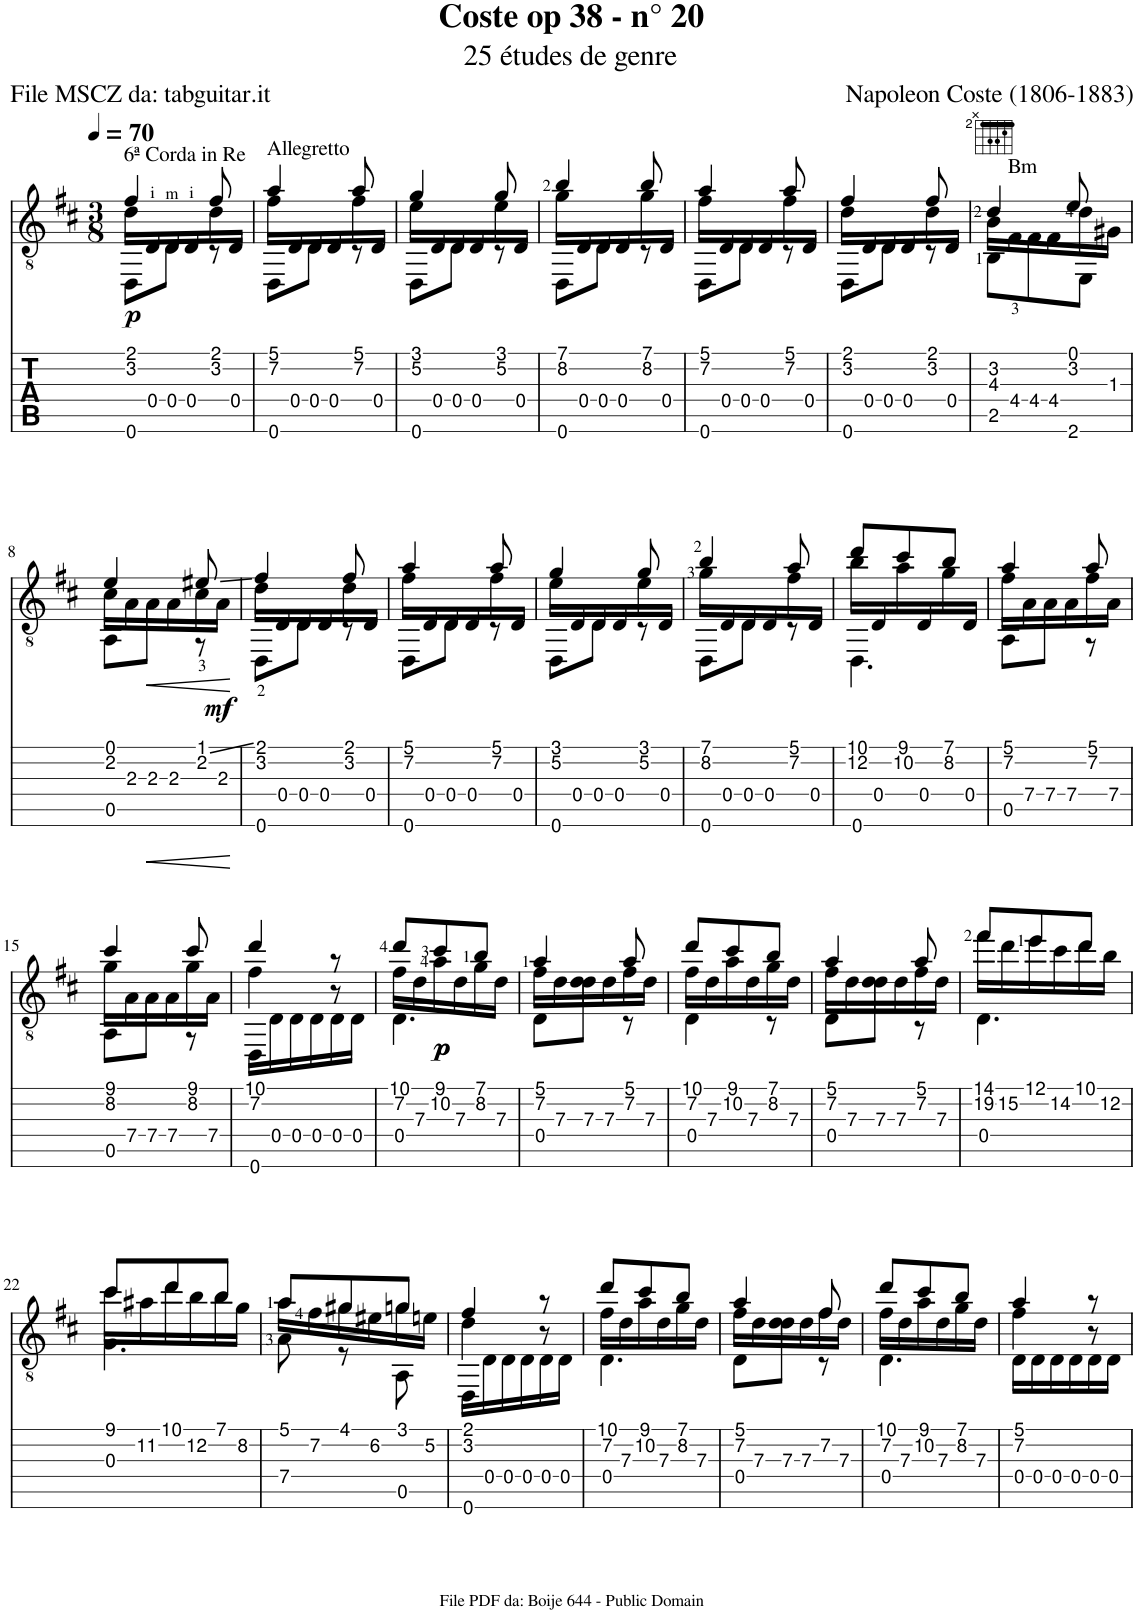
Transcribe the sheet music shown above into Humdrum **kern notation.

**kern	**kern	**dynam
*part1	*part1	*part1
*staff2	*staff1	*staff1/2
*I"Guitar	*	*
*I'Guit.	*	*
*stria6	*	*
*	*clefGv2	*
*k[f#c#]	*k[f#c#]	*
*M3/8	*M3/8	*
*MM70	*MM70	*
=1	=1	=1
*^	*^	*
*	*^	*	*^	*
!	!	!	!LO:TX:a:t=6ª Corda in Re	!	!	!
!	!	!	!	!	!	!LO:DY:a=2
4f#	16dLL	8DDL	4f#/	16d\LL	8DD\L	p
.	16D	.	.	16D/	.	.
.	16D	8DJ	.	16D/	8D\J	.
.	16D	.	.	16D/	.	.
8f#	16d	8r	8f#/	16d\	8r	.
.	16DJJ	.	.	16D/JJ	.	.
=2	=2	=2	=2	=2	=2	=2
!	!	!	!LO:TX:a:t=Allegretto	!	!	!
4a	16f#LL	8DDL	4a/	16f#\LL	8DD\L	.
.	16D	.	.	16D/	.	.
.	16D	8DJ	.	16D/	8D\J	.
.	16D	.	.	16D/	.	.
8a	16f#	8r	8a/	16f#\	8r	.
.	16DJJ	.	.	16D/JJ	.	.
=3	=3	=3	=3	=3	=3	=3
4g	16eLL	8DDL	4g/	16e\LL	8DD\L	.
.	16D	.	.	16D/	.	.
.	16D	8DJ	.	16D/	8D\J	.
.	16D	.	.	16D/	.	.
8g	16e	8r	8g/	16e\	8r	.
.	16DJJ	.	.	16D/JJ	.	.
=4	=4	=4	=4	=4	=4	=4
4b	16gLL	8DDL	4b/	16g\LL	8DD\L	.
.	16D	.	.	16D/	.	.
.	16D	8DJ	.	16D/	8D\J	.
.	16D	.	.	16D/	.	.
8b	16g	8r	8b/	16g\	8r	.
.	16DJJ	.	.	16D/JJ	.	.
=5	=5	=5	=5	=5	=5	=5
4a	16f#LL	8DDL	4a/	16f#\LL	8DD\L	.
.	16D	.	.	16D/	.	.
.	16D	8DJ	.	16D/	8D\J	.
.	16D	.	.	16D/	.	.
8a	16f#	8r	8a/	16f#\	8r	.
.	16DJJ	.	.	16D/JJ	.	.
=6	=6	=6	=6	=6	=6	=6
4f#	16dLL	8DDL	4f#/	16d\LL	8DD\L	.
.	16D	.	.	16D/	.	.
.	16D	8DJ	.	16D/	8D\J	.
.	16D	.	.	16D/	.	.
8f#	16d	8r	8f#/	16d\	8r	.
.	16DJJ	.	.	16D/JJ	.	.
=7	=7	=7	=7	=7	=7	=7
4d	16BLL	8BBL	4d/	16B\LL	8BB\L	.
!	!	!	!	!LO:TX:a:t=Bm	!	!
.	16F#	.	.	16F#\	.	.
.	16F#	8F#	.	16F#\	8F#\	.
.	16F#	.	.	16F#\	.	.
8e	16d	8EEJ	8e/	16d\	8EE\J	.
.	16G#JJ	.	.	16G#X\JJ	.	.
!!LO:LB:g=z	!!	!!
=8	=8	=8	=8	=8	=8	=8
4e	16c#LL	8AAL	4e/	16c#\LL	8AA\L	.
.	16A	.	.	16A\	.	.
!	!	!	!	!	!	!LO:HP:b
.	16A	8AJ	.	16A\	8A\J	<
.	16A	.	.	16A\	.	.
8e#	16c#	8r	8e#X/	16c#\	8r	.
!	!	!	!	!	!	!LO:DY:a=2
.	16AJJ	.	.	16A\JJ	.	mf
*v	*v	*v	*	*	*	*
*	*v	*v	*v	*
.	.	[
=9	=9	=9
*^	*^	*
*	*^	*	*^	*
4f#	16dLL	8DDL	4f#/	16d\LL	8DD\L	.
.	16D	.	.	16D/	.	.
.	16D	8DJ	.	16D/	8D\J	.
.	16D	.	.	16D/	.	.
8f#	16d	8r	8f#/	16d\	8r	.
.	16DJJ	.	.	16D/JJ	.	.
=10	=10	=10	=10	=10	=10	=10
4a	16f#LL	8DDL	4a/	16f#\LL	8DD\L	.
.	16D	.	.	16D/	.	.
.	16D	8DJ	.	16D/	8D\J	.
.	16D	.	.	16D/	.	.
8a	16f#	8r	8a/	16f#\	8r	.
.	16DJJ	.	.	16D/JJ	.	.
=11	=11	=11	=11	=11	=11	=11
4g	16eLL	8DDL	4g/	16e\LL	8DD\L	.
.	16D	.	.	16D/	.	.
.	16D	8DJ	.	16D/	8D\J	.
.	16D	.	.	16D/	.	.
8g	16e	8r	8g/	16e\	8r	.
.	16DJJ	.	.	16D/JJ	.	.
=12	=12	=12	=12	=12	=12	=12
4b	16gLL	8DDL	4b/	16g\LL	8DD\L	.
.	16D	.	.	16D/	.	.
.	16D	8DJ	.	16D/	8D\J	.
.	16D	.	.	16D/	.	.
8a	16f#	8r	8a/	16f#\	8r	.
.	16DJJ	.	.	16D/JJ	.	.
=13	=13	=13	=13	=13	=13	=13
8ddL	16bLL	4.DD	8dd/L	16b\LL	4.DD\	.
.	16D	.	.	16D/	.	.
8cc#	16a	.	8cc#/	16a\	.	.
.	16D	.	.	16D/	.	.
8bJ	16g	.	8b/J	16g\	.	.
.	16DJJ	.	.	16D/JJ	.	.
=14	=14	=14	=14	=14	=14	=14
4a	16f#LL	8AAL	4a/	16f#\LL	8AA\L	.
.	16A	.	.	16A\	.	.
.	16A	8AJ	.	16A\	8A\J	.
.	16A	.	.	16A\	.	.
8a	16f#	8r	8a/	16f#\	8r	.
.	16AJJ	.	.	16A\JJ	.	.
!!LO:LB:g=z	!!	!!
=15	=15	=15	=15	=15	=15	=15
4cc#	16gLL	8AAL	4cc#/	16g\LL	8AA\L	.
.	16A	.	.	16A\	.	.
.	16A	8AJ	.	16A\	8A\J	.
.	16A	.	.	16A\	.	.
8cc#	16g	8r	8cc#/	16g\	8r	.
.	16AJJ	.	.	16A\JJ	.	.
=16	=16	=16	=16	=16	=16	=16
4dd	4f#	16DDLL	4dd/	4f#\	16DD\LL	.
.	.	16D	.	.	16D\	.
.	.	16D	.	.	16D\	.
.	.	16D	.	.	16D\	.
8r	8r	16D	8r	8r	16D\	.
.	.	16DJJ	.	.	16D\JJ	.
=17	=17	=17	=17	=17	=17	=17
8ddL	16f#LL	4.D	8dd/L	16f#\LL	4.D\	.
.	16d	.	.	16d\	.	.
!	!	!	!	!	!	!LO:DY:b
!	!	!	!	!	!	!LO:DY:n=1:b
8cc#	16a	.	8cc#/	16a\	.	p p
.	16d	.	.	16d\	.	.
8bJ	16g	.	8b/J	16g\	.	.
.	16dJJ	.	.	16d\JJ	.	.
=18	=18	=18	=18	=18	=18	=18
4a	16f#LL	8DL	4a/	16f#\LL	8D\L	.
.	16d	.	.	16d\	.	.
.	16d	8dJ	.	16d\	8d\J	.
.	16d	.	.	16d\	.	.
8a	16f#	8r	8a/	16f#\	8r	.
.	16dJJ	.	.	16d\JJ	.	.
=19	=19	=19	=19	=19	=19	=19
8ddL	16f#LL	4D	8dd/L	16f#\LL	4D\	.
.	16d	.	.	16d\	.	.
8cc#	16a	.	8cc#/	16a\	.	.
.	16d	.	.	16d\	.	.
8bJ	16g	8r	8b/J	16g\	8r	.
.	16dJJ	.	.	16d\JJ	.	.
=20	=20	=20	=20	=20	=20	=20
4a	16f#LL	8DL	4a/	16f#\LL	8D\L	.
.	16d	.	.	16d\	.	.
.	16d	8dJ	.	16d\	8d\J	.
.	16d	.	.	16d\	.	.
8a	16f#	8r	8a/	16f#\	8r	.
.	16dJJ	.	.	16d\JJ	.	.
=21	=21	=21	=21	=21	=21	=21
8ff#L	16ff#LL	4.D	8ff#/L	16ff#\LL	4.D\	.
.	16dd	.	.	16dd\	.	.
8ee	16ee	.	8ee/	16ee\	.	.
.	16cc#	.	.	16cc#\	.	.
8ddJ	16dd	.	8dd/J	16dd\	.	.
.	16bJJ	.	.	16b\JJ	.	.
!!LO:LB:g=z	!!	!!
=22	=22	=22	=22	=22	=22	=22
8cc#L	16cc#LL	4.G	8cc#/L	16cc#\LL	4.G\	.
.	16a#	.	.	16a#X\	.	.
8dd	16dd	.	8dd/	16dd\	.	.
.	16b	.	.	16b\	.	.
8bJ	16b	.	8b/J	16b\	.	.
.	16gJJ	.	.	16g\JJ	.	.
=23	=23	=23	=23	=23	=23	=23
8aL	16aLL	8A	8a/L	16a\LL	8A\	.
.	16f#	.	.	16f#\	.	.
8g#	16g#	8r	8g#X/	16g#\	8r	.
.	16e#	.	.	16e#X\	.	.
8gJ	16g	8AA	8gn/J	16g\	8AA\	.
.	16eJJ	.	.	16en\JJ	.	.
=24	=24	=24	=24	=24	=24	=24
4f#	4d	16DDLL	4f#/	4d\	16DD\LL	.
.	.	16D	.	.	16D\	.
.	.	16D	.	.	16D\	.
.	.	16D	.	.	16D\	.
8r	8r	16D	8r	8r	16D\	.
.	.	16DJJ	.	.	16D\JJ	.
=25	=25	=25	=25	=25	=25	=25
8ddL	16f#LL	4.D	8dd/L	16f#\LL	4.D\	.
.	16d	.	.	16d\	.	.
8cc#	16a	.	8cc#/	16a\	.	.
.	16d	.	.	16d\	.	.
8bJ	16g	.	8b/J	16g\	.	.
.	16dJJ	.	.	16d\JJ	.	.
=26	=26	=26	=26	=26	=26	=26
4a	16f#LL	8DL	4a/	16f#\LL	8D\L	.
.	16d	.	.	16d\	.	.
.	16d	8dJ	.	16d\	8d\J	.
.	16d	.	.	16d\	.	.
8f#	16f#	8r	8f#/	16f#\	8r	.
.	16dJJ	.	.	16d\JJ	.	.
=27	=27	=27	=27	=27	=27	=27
8ddL	16f#LL	4.D	8dd/L	16f#\LL	4.D\	.
.	16d	.	.	16d\	.	.
8cc#	16a	.	8cc#/	16a\	.	.
.	16d	.	.	16d\	.	.
8bJ	16g	.	8b/J	16g\	.	.
.	16dJJ	.	.	16d\JJ	.	.
=28	=28	=28	=28	=28	=28	=28
4a	4f#	16DLL	4a/	4f#\	16D\LL	.
.	.	16D	.	.	16D\	.
.	.	16D	.	.	16D\	.
.	.	16D	.	.	16D\	.
8r	8r	16D	8r	8r	16D\	.
.	.	16DJJ	.	.	16D\JJ	.
*v	*v	*v	*	*	*	*
*	*v	*v	*v	*
=	=	=
*-	*-	*-
